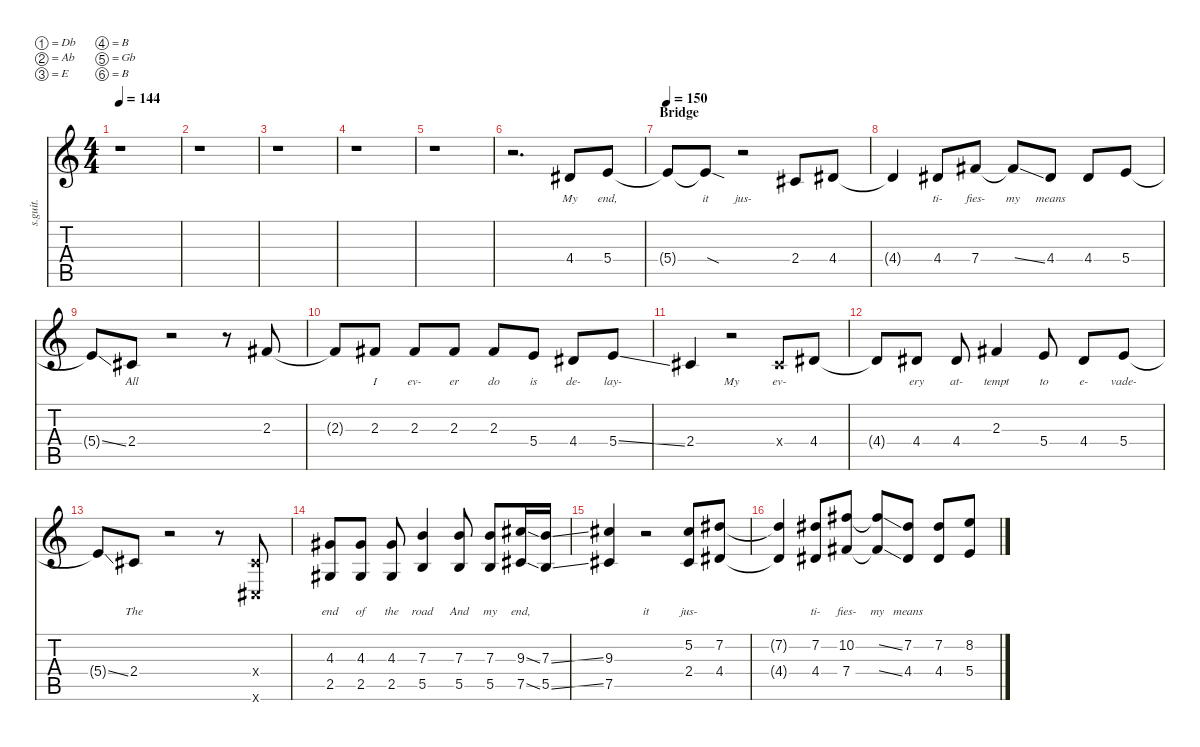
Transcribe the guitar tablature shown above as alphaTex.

\defaultSystemsLayout 4
\hideDynamics
\bracketExtendMode nobrackets
\track ("Corey Taylor (Vocals)" "s.guit.") {instrument baritonesax}
\staff {score tabs}
\tuning (Db4 Ab3 E3 B2 Gb2 B1)
\displaytranspose 12
\ts (4 4)
\tempo 144
\clef g2
\ks c
r.1{dy f} |
r.1 |
r.1 |
r.1 |
r.1 |
r.2{d} 4.4{acc #}.8{lyrics "My"} 5.4.8{lyrics "end,"} |
\section ("" "Bridge")
\tempo 150
5.4{t}.8 5.4{sod t}.8{lyrics "it"} r.2{lyrics "jus-"} 2.4{acc #}.8 4.4{acc #}.8 |
4.4{t acc #}.4 4.4{acc #}.8{lyrics "ti-"} 7.4{acc #}.8{lyrics "fies-"} 7.4{ss t acc #}.8{lyrics "my"} 4.4{acc #}.8{lyrics "means"} 4.4{acc #}.8 5.4.8 |
5.4{ss t}.8 2.4{acc #}.8{lyrics "All"} r.2 r.8 2.3{acc #}.8 |
2.3{t acc #}.8 2.3{acc #}.8{lyrics "I"} 2.3{acc #}.8{lyrics "ev-"} 2.3{acc #}.8{lyrics "er"} 2.3{acc #}.8{lyrics "do"} 5.4.8{lyrics "is"} 4.4{acc #}.8{lyrics "de-"} 5.4{ss}.8{lyrics "lay-"} |
2.4{acc #}.4 r.2{lyrics "My"} 2.4{x acc #}.8{lyrics "ev-"} 4.4{acc #}.8 |
4.4{t acc #}.8 4.4{acc #}.8{lyrics "ery"} 4.4{acc #}.8{lyrics "at-"} 2.3{acc #}.4{lyrics "tempt"} 5.4.8{lyrics "to"} 4.4{acc #}.8{lyrics "e-"} 5.4.8{lyrics "vade-"} |
5.4{ss t}.8 2.4{acc #}.8{lyrics "The"} r.2 r.8 (2.4{x acc #} 2.6{x acc #}).8 |
(4.3{acc #} 2.5{acc #}).8{lyrics "end"} (4.3{acc #} 2.5{acc #}).8{lyrics "of"} (4.3{acc #} 2.5{acc #}).8{lyrics "the"} (7.3 5.5).4{lyrics "road"} (7.3 5.5).8{lyrics "And"} (7.3 5.5).8{lyrics "my"} (9.3{ss acc #} 7.5{ss acc #}).16{lyrics "end,"} (7.3{ss} 5.5{ss}).16 |
(9.3{acc #} 7.5{acc #}).4 r.2{lyrics "it"} (5.2{acc #} 2.4{acc #}).8{lyrics "jus-"} (7.2{acc #} 4.4{acc #}).8 |
(7.2{t acc #} 4.4{t acc #}).4 (7.2{acc #} 4.4{acc #}).8{lyrics "ti-"} (10.2{acc #} 7.4{acc #}).8{lyrics "fies-"} (10.2{ss t acc #} 7.4{ss t acc #}).8{lyrics "my"} (7.2{acc #} 4.4{acc #}).8{lyrics "means"} (7.2{acc #} 4.4{acc #}).8 (8.2 5.4).8
